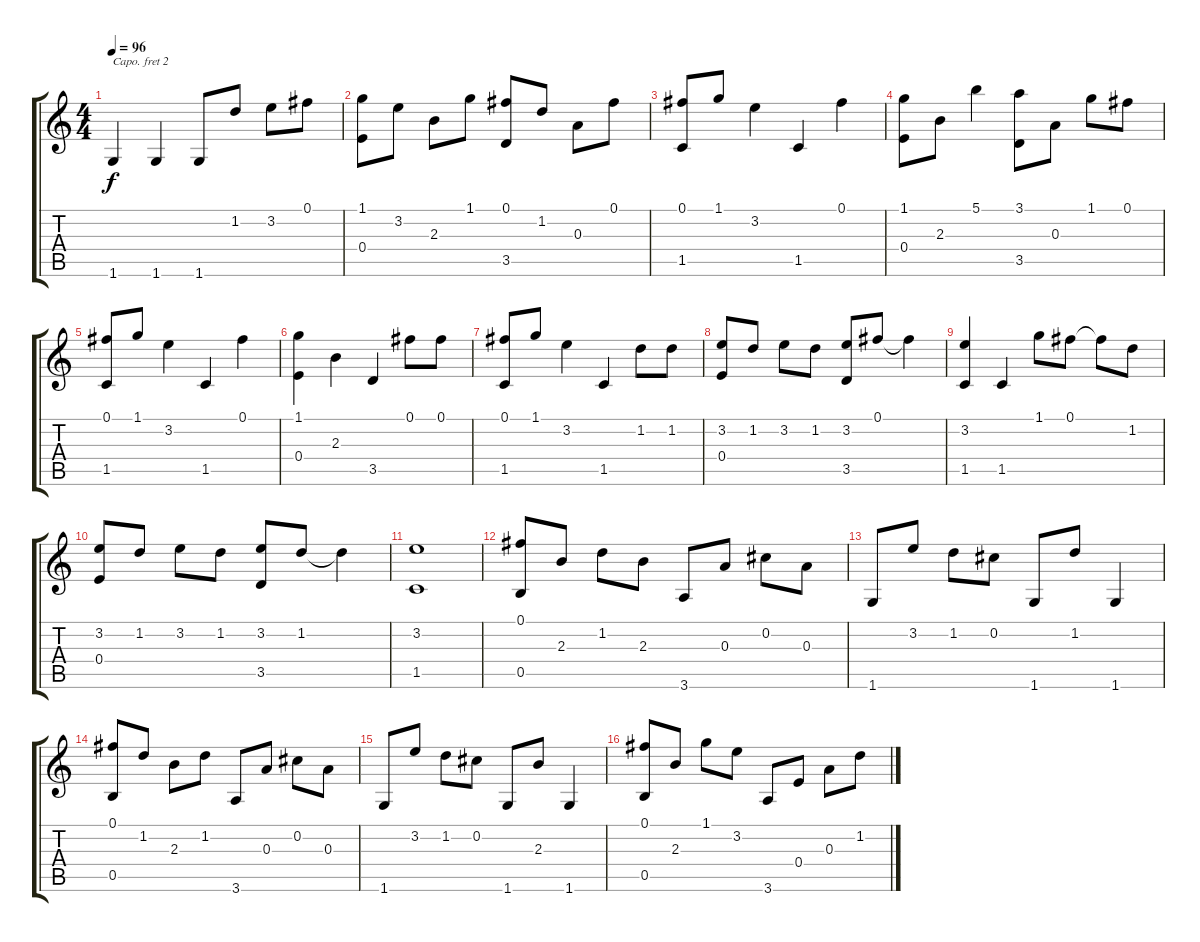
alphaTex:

\track "" {instrument acousticguitarnylon}
\staff {score tabs}
\capo 2
\tuning (E4 B3 G3 D3 A2 E2) {hide}
\ts (4 4)
\tempo 96
\clef g2
\ks c
1.6.4{dy f} 1.6.4 1.6.8 1.2.8 3.2.8 0.1.8 |
(1.1 0.4).8 3.2.8 2.3.8 1.1.8 (0.1 3.5).8 1.2.8 0.3.8 0.1.8 |
(0.1 1.5).8 1.1.8 3.2.4 1.5.4 0.1.4 |
(1.1 0.4).8 2.3.8 5.1.4 (3.1 3.5).8 0.3.8 1.1.8 0.1.8 |
(0.1 1.5).8 1.1.8 3.2.4 1.5.4 0.1.4 |
(1.1 0.4).4 2.3.4 3.5.4 0.1.8 0.1.8 |
(0.1 1.5).8 1.1.8 3.2.4 1.5.4 1.2.8 1.2.8 |
(3.2 0.4).8 1.2.8 3.2.8 1.2.8 (3.2 3.5).8 0.1.8 0.1{t}.4 |
(3.2 1.5).4 1.5.4 1.1.8 0.1.8 0.1{t}.8 1.2.8 |
(3.2 0.4).8 1.2.8 3.2.8 1.2.8 (3.2 3.5).8 1.2.8 1.2{t}.4 |
(3.2 1.5).1 |
(0.1 0.5).8 2.3.8 1.2.8 2.3.8 3.6.8 0.3.8 0.2.8 0.3.8 |
1.6.8 3.2.8 1.2.8 0.2.8 1.6.8 1.2.8 1.6.4 |
(0.1 0.5).8 1.2.8 2.3.8 1.2.8 3.6.8 0.3.8 0.2.8 0.3.8 |
1.6.8 3.2.8 1.2.8 0.2.8 1.6.8 2.3.8 1.6.4 |
(0.1 0.5).8 2.3.8 1.1.8 3.2.8 3.6.8 0.4.8 0.3.8 1.2.8
